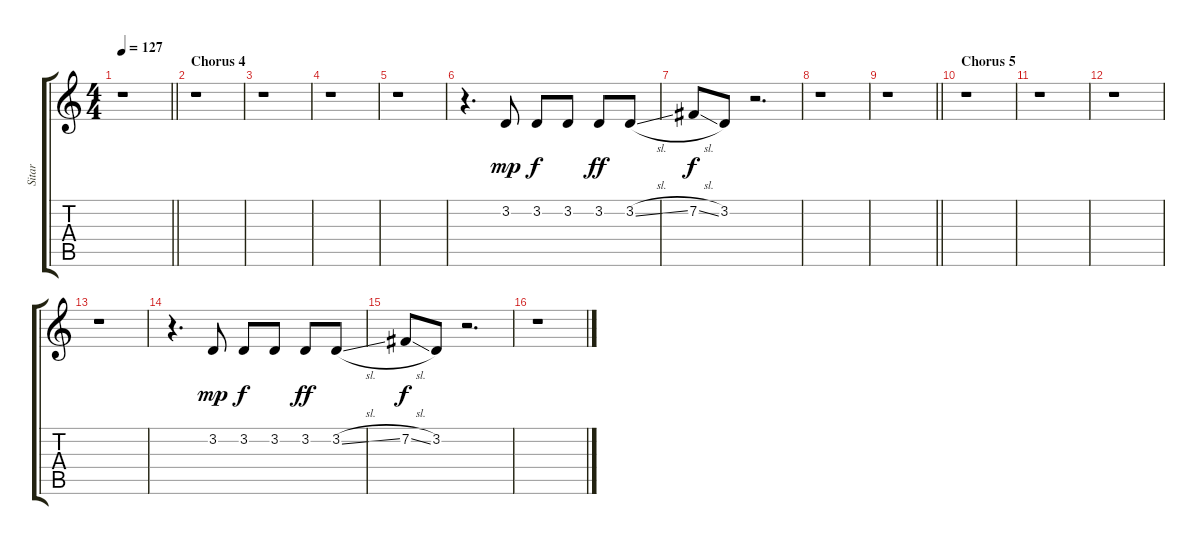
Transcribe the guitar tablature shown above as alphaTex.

\track ("Sitar" "Sitar") {instrument sitar}
\staff {score tabs}
\tuning (E4 B3 G3 D3 A2 E2) {hide}
\ts (4 4)
\tempo 127
\clef g2
\barLineRight lightlight
\ks c
r.1{dy f} |
\section ("" "Chorus 4")
r.1 |
r.1 |
r.1 |
r.1 |
r.4{d} 3.2.8{dy mp} 3.2.8{dy f} 3.2.8 3.2.8{dy ff} 3.2{sl}.8 |
7.2{sl}.8{dy f} 3.2.8 r.2{d} |
r.1 |
\barLineRight lightlight
r.1 |
\section ("" "Chorus 5")
r.1 |
r.1 |
r.1 |
r.1 |
r.4{d} 3.2.8{dy mp} 3.2.8{dy f} 3.2.8 3.2.8{dy ff} 3.2{sl}.8 |
7.2{sl}.8{dy f} 3.2.8 r.2{d} |
r.1
